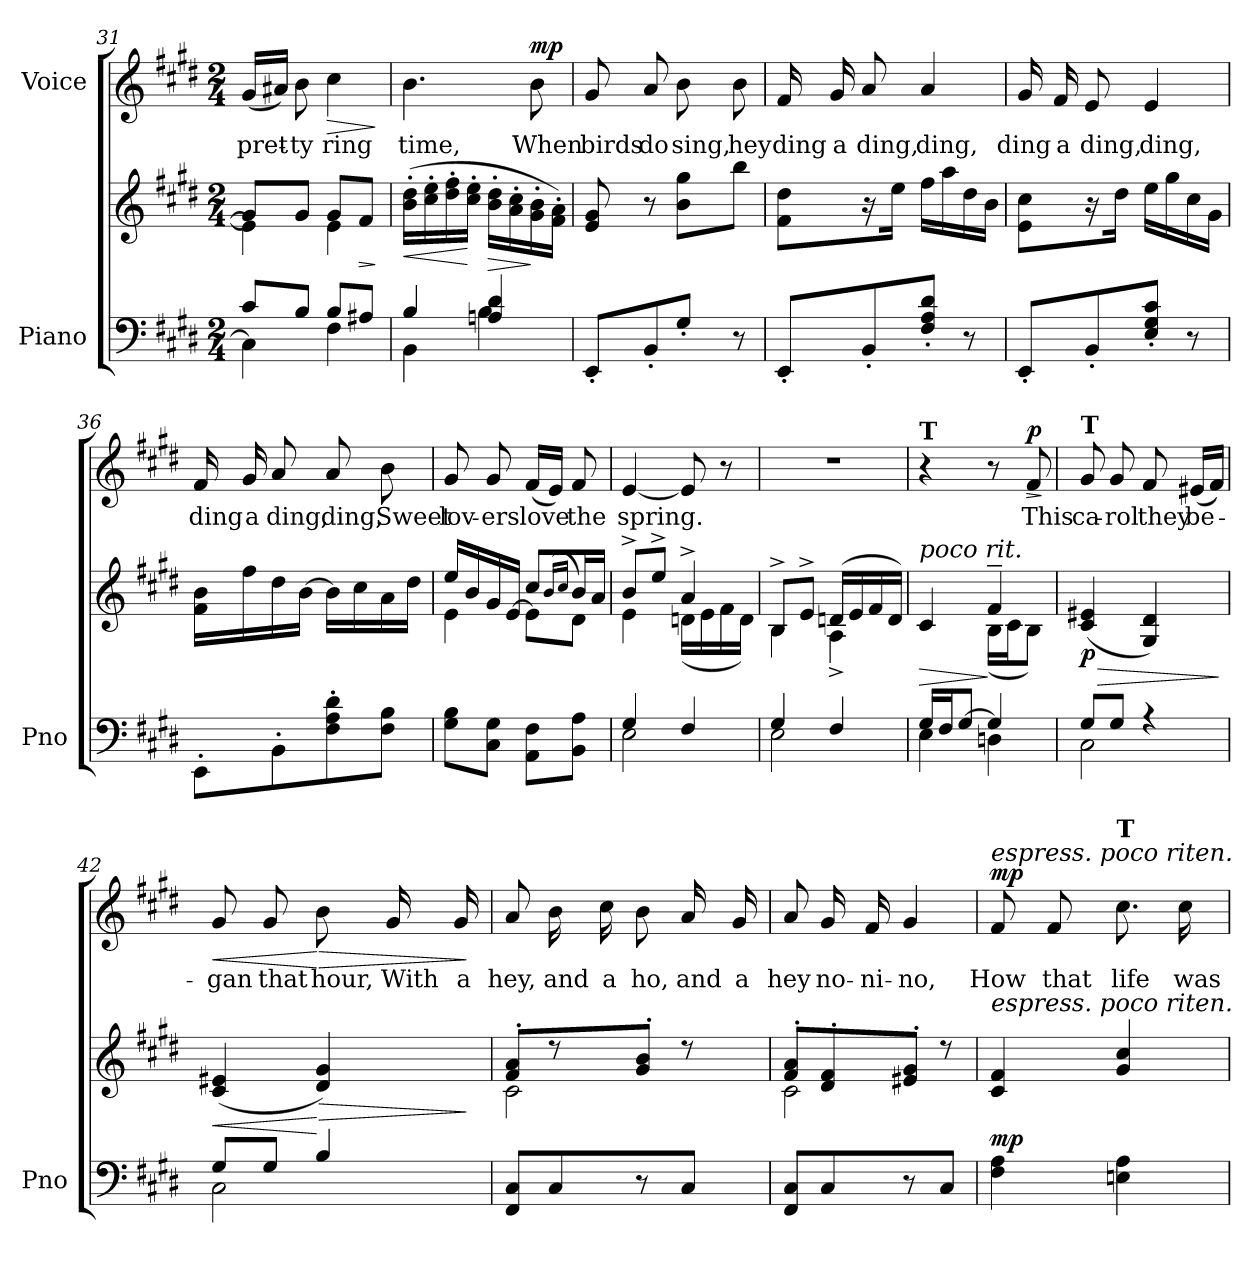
**kern	**kern	**dynam	**kern	**text	**dynam
*part2	*part2	*part2	*part1	*part1	*part1
*staff3	*staff2	*staff2/3	*staff1	*staff1	*staff1
*I"Piano	*	*	*I"Voice	*	*
*I'Pno	*	*	*	*	*
*clefF4	*clefG2	*	*clefG2	*	*
*k[f#c#g#d#]	*k[f#c#g#d#]	*	*k[f#c#g#d#]	*	*
*M2/4	*M2/4	*	*M2/4	*	*
=31	=31	=31	=31	=31	=31
*^	*^	*	*	*	*
!	!	!	!	!	!	!LO:LY:b	!
8c#/L	4C#\]	8g#/L]	4e\]	.	(16g#/LL	pret-	.
.	.	.	.	.	16a#X/JJ)	.	.
!	!	!	!	!	!	!LO:LY:b	!
8B/J	.	8g#/J	.	.	8b\	-ty	.
!	!	!	!	!	!	!LO:LY:b	!LO:HP:b
8B/L	4F#\	8g#/L	4e\	.	4cc#\	ring	>
!	!	!	!	!LO:HP:b	!	!	!
8A#X/J	.	8f#/J	.	>	.	.	.
*v	*v	*	*	*	*	*	*
*	*v	*v	*	*	*	*
.	.	]	.	.	]
=32	=32	=32	=32	=32	=32
*^	*	*	*	*	*
!	!	!	!LO:HP:b	!	!LO:LY:b	!
4B/	4BB\	(16b\' 16dd#\'LL	<	4.b\	time,	.
.	.	16cc#\' 16ee\'	.	.	.	.
.	.	16dd#\' 16ff#\'	.	.	.	.
.	.	16cc#\' 16ee\'JJ	[	.	.	.
!	!	!	!LO:HP:b	!	!	!
4Ani/ 4d#/	4B\	16b\' 16dd#\'LL	>	.	.	.
.	.	16a\' 16cc#\'	.	.	.	.
!	!	!	!	!	!LO:LY:b	!LO:DY:a
.	.	16g#\' 16b\'	]	8b\	When	mp
.	.	16f#\' 16a\'JJ)	.	.	.	.
*v	*v	*	*	*	*	*
!!LO:LB:g=z
=33	=33	=33	=33	=33	=33
!	!	!	!	!LO:LY:b	!
8EE'/L	8e/ 8g#/	.	8g#/	birds	.
!	!	!	!	!LO:LY:b	!
8BB'/	8r	.	8a/	do	.
!	!	!	!	!LO:LY:b	!
8G#'/J	8b\ 8gg#\L	.	8b\	sing,	.
!	!	!	!	!LO:LY:b	!
8r	8bb\J	.	8b\	hey	.
=34	=34	=34	=34	=34	=34
!	!	!	!	!LO:LY:b	!
8EE'/L	8f#\ 8dd#\L	.	16f#/	ding	.
!	!	!	!	!LO:LY:b	!
.	.	.	16g#/	a	.
!	!	!	!	!LO:LY:b	!
8BB'/	16r	.	8a/	ding,	.
.	16ee\Jk	.	.	.	.
!	!	!	!	!LO:LY:b	!
8F#/' 8A/' 8d#/'J	16ff#\LL	.	4a/	ding,	.
.	16aa\	.	.	.	.
8r	16dd#\	.	.	.	.
.	16b\JJ	.	.	.	.
=35	=35	=35	=35	=35	=35
!	!	!	!	!LO:LY:b	!
8EE'/L	8e\ 8cc#\L	.	16g#/	ding	.
!	!	!	!	!LO:LY:b	!
.	.	.	16f#/	a	.
!	!	!	!	!LO:LY:b	!
8BB'/	16r	.	8e/	ding,	.
.	16dd#\Jk	.	.	.	.
!	!	!	!	!LO:LY:b	!
8E/' 8G#/' 8c#/'J	16ee\LL	.	4e/	ding,	.
.	16gg#\	.	.	.	.
8r	16cc#\	.	.	.	.
.	16g#\JJ	.	.	.	.
=36	=36	=36	=36	=36	=36
!	!	!	!	!LO:LY:b	!
8EE'\L	16f#\ 16b\LL	.	16f#/	ding	.
!	!	!	!	!LO:LY:b	!
.	16ff#\	.	16g#/	a	.
!	!	!	!	!LO:LY:b	!
8BB'\	16dd#\	.	8a/	ding,	.
.	[16b\JJ	.	.	.	.
!	!	!	!	!LO:LY:b	!
8F#\' 8A\' 8d#\'	16b\LL]	.	8a/	ding,	.
.	16cc#\	.	.	.	.
!	!	!	!	!LO:LY:b	!
8F#\ 8B\J	16a\	.	8b\	Sweet	.
.	16dd#\JJ	.	.	.	.
!!LO:LB:g=z
=37	=37	=37	=37	=37	=37
*	*^	*	*	*	*
!	!	!	!	!	!LO:LY:b	!
8G#\ 8B\L	16ee/LL	4e\	.	8g#/	lov-	.
.	16b/	.	.	.	.	.
!	!	!	!	!	!LO:LY:b	!
8C#\ 8G#\J	16g#/	.	.	8g#/	-ers	.
.	[16e/JJ	.	.	.	.	.
!	!	!	!	!	!LO:LY:b	!
8AA\ 8F#\L	8cc#/L	8e\L]	.	(16f#/LL	love	.
.	.	.	.	16e/JJ)	.	.
.	(16qb/LL	.	.	.	.	.
.	16qcc#/JJ	.	.	.	.	.
!	!	!	!	!	!LO:LY:b	!
8BB\ 8A\J	16b/L)	8d#\J	.	8f#/	the	.
.	16a/JJ	.	.	.	.	.
=38	=38	=38	=38	=38	=38	=38
*^	*	*	*	*	*	*
!	!	!	!	!LO:DY:b	!	!LO:LY:b	!
4G#/	2E\	8b^/L	4e\	other-dynamics	[4e/	spring.	.
.	.	8ee^/J	.	.	.	.	.
4F#/	.	4a^/	(16dn\LL	.	8e/]	.	.
.	.	.	16e\	.	.	.	.
.	.	.	16f#\	.	8r	.	.
.	.	.	16d\JJ)	.	.	.	.
=39	=39	=39	=39	=39	=39	=39	=39
4G#/	2E\	8B^/L	4B\	.	2r	.	.
.	.	8e^/J	.	.	.	.	.
4F#/	.	(16dn/LL	(4A^\	.	.	.	.
.	.	16e/	.	.	.	.	.
.	.	16f#/	.	.	.	.	.
.	.	16d/JJ)	.	.	.	.	.
=40	=40	=40	=40	=40	=40	=40	=40
!	!	!	!	!	!LO:TX:a:B:t=T	!	!
!	!	!LO:TX:a:i:t=poco rit.	!	!	!	!	!
!	!	!	!	!LO:HP:b	!	!	!
16G#/LL)	4E\	4c#/	4ryy	>	4r	.	.
16F#/J	.	.	.	.	.	.	.
[8G#/J	.	.	.	.	.	.	.
4G#/]	4Dn\	4f#~/	(>16B\LL	]	8r	.	.
.	.	.	16c#\J	.	.	.	.
!	!	!	!	!	!	!LO:LY:b	!LO:HP:b
!	!	!	!	!	!	!	!LO:DY:n=1:a
.	.	.	8B\J)	.	8f#/	This	> p
*v	*v	*	*	*	*	*	*
*	*v	*v	*	*	*	*
.	.	.	.	.	]
!!LO:PB:g=z
=41	=41	=41	=41	=41	=41
*^	*	*	*	*	*
!	!	!	!	!LO:TX:a:B:t=T	!	!
!	!	!	!LO:HP:b	!	!LO:LY:b	!
!	!	!	!LO:DY:n=1:b	!	!	!
8G#/L	2C#\	(>4c#/ 4e#X/	> p	8g#/	ca-	.
!	!	!	!	!	!LO:LY:b	!
8G#/J	.	.	.	8g#/	-rol	.
!	!	!	!	!	!LO:LY:b	!
4r	.	4G#/ 4d#/)	.	8f#/	they	.
!	!	!	!	!	!LO:LY:b	!
.	.	.	.	(16e#X/LL	be-	.
.	.	.	.	16f#/JJ)	.	.
*v	*v	*	*	*	*	*
.	.	]	.	.	.
=42	=42	=42	=42	=42	=42
*^	*	*	*	*	*
!	!	!	!LO:HP:b	!	!LO:LY:b	!LO:HP:b
8G#/L	2C#\	(>4c#/ 4e#X/	<	8g#/	-gan	<
!	!	!	!	!	!LO:LY:b	!
8G#/J	.	.	.	8g#/	that	.
!	!	!	!LO:HP:n=1:b	!	!LO:LY:b	!LO:HP:n=1:b
4B/	.	4d#/ 4g#/)	[ >	8b\	hour,	[ >
!	!	!	!	!	!LO:LY:b	!
.	.	.	.	16g#/	With	.
!	!	!	!	!	!LO:LY:b	!
.	.	.	.	16g#/	a	.
*v	*v	*	*	*	*	*
.	.	]	.	.	]
=43	=43	=43	=43	=43	=43
*	*^	*	*	*	*
!	!	!	!	!	!LO:LY:b	!
8FF#/ 8C#/L	8f#/' 8a/'L	2c#\	.	8a/	hey,	.
!	!	!	!	!	!LO:LY:b	!
8C#/	8r	.	.	16b\	and	.
!	!	!	!	!	!LO:LY:b	!
.	.	.	.	16cc#\	a	.
!	!	!	!	!	!LO:LY:b	!
8r	8g#/' 8b/'J	.	.	8b\	ho,	.
!	!	!	!	!	!LO:LY:b	!
8C#/J	8r	.	.	16a/	and	.
!	!	!	!	!	!LO:LY:b	!
.	.	.	.	16g#/	a	.
!!LO:LB:g=z
=44	=44	=44	=44	=44	=44	=44
!	!	!	!	!	!LO:LY:b	!
8FF#/ 8C#/L	8f#/' 8a/'L	2c#\	.	8a/	hey	.
!	!	!	!	!	!LO:LY:b	!
8C#/	8d#/' 8f#/'	.	.	16g#/	no-	.
!	!	!	!	!	!LO:LY:b	!
.	.	.	.	16f#/	-ni-	.
!	!	!	!	!	!LO:LY:b	!
8r	8e#X/' 8g#/'J	.	.	4g#/	-no,	.
8C#/J	8r	.	.	.	.	.
*	*v	*v	*	*	*	*
=45	=45	=45	=45	=45	=45
!	!	!	!LO:TX:a:i:t=espress. poco riten.	!	!
!	!LO:TX:a:i:t=espress. poco riten.	!	!	!	!
!	!	!LO:DY:a=2	!	!LO:LY:b	!LO:DY:a
4F#\ 4A\	4c#/ 4f#/	mp	8f#/	How	mp
!	!	!	!	!LO:LY:b	!
.	.	.	8f#/	that	.
!	!	!	!LO:TX:a:B:t=T	!	!
!	!	!	!	!LO:LY:b	!
4En\ 4A\	4g#/ 4cc#/	.	8.cc#\	life	.
!	!	!	!	!LO:LY:b	!
.	.	.	16cc#\	was	.
=	=	=	=	=	=
*-	*-	*-	*-	*-	*-
